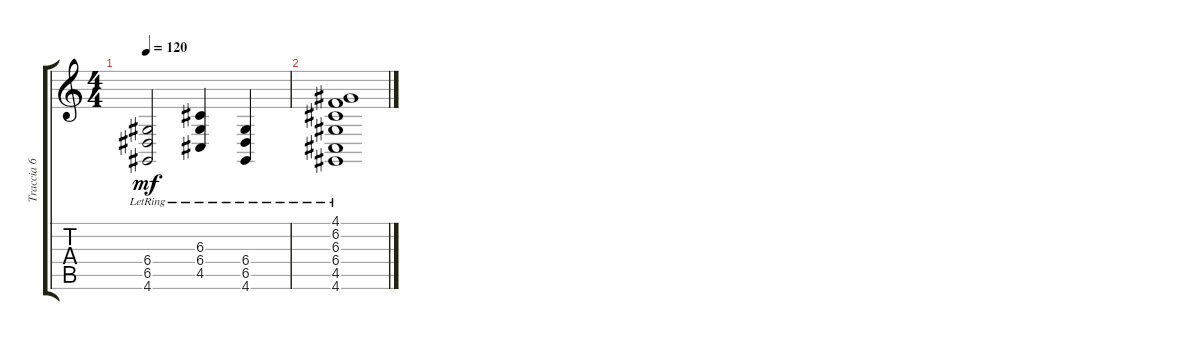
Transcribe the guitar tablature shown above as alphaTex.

\track ("Traccia 6" "Traccia 6") {instrument stringensemble1}
\staff {score tabs}
\tuning (E4 B3 G3 D3 A2 E2) {hide}
\ts (4 4)
\tempo 120
\clef g2
\ks c
(6.4{lr} 6.5{lr} 4.6{lr}).2{dy mf} (6.3{lr} 6.4{lr} 4.5{lr}).4 (6.4{lr} 6.5{lr} 4.6{lr}).4 |
(4.1{lr} 6.2{lr} 6.3{lr} 6.4{lr} 4.5{lr} 4.6{lr}).1
